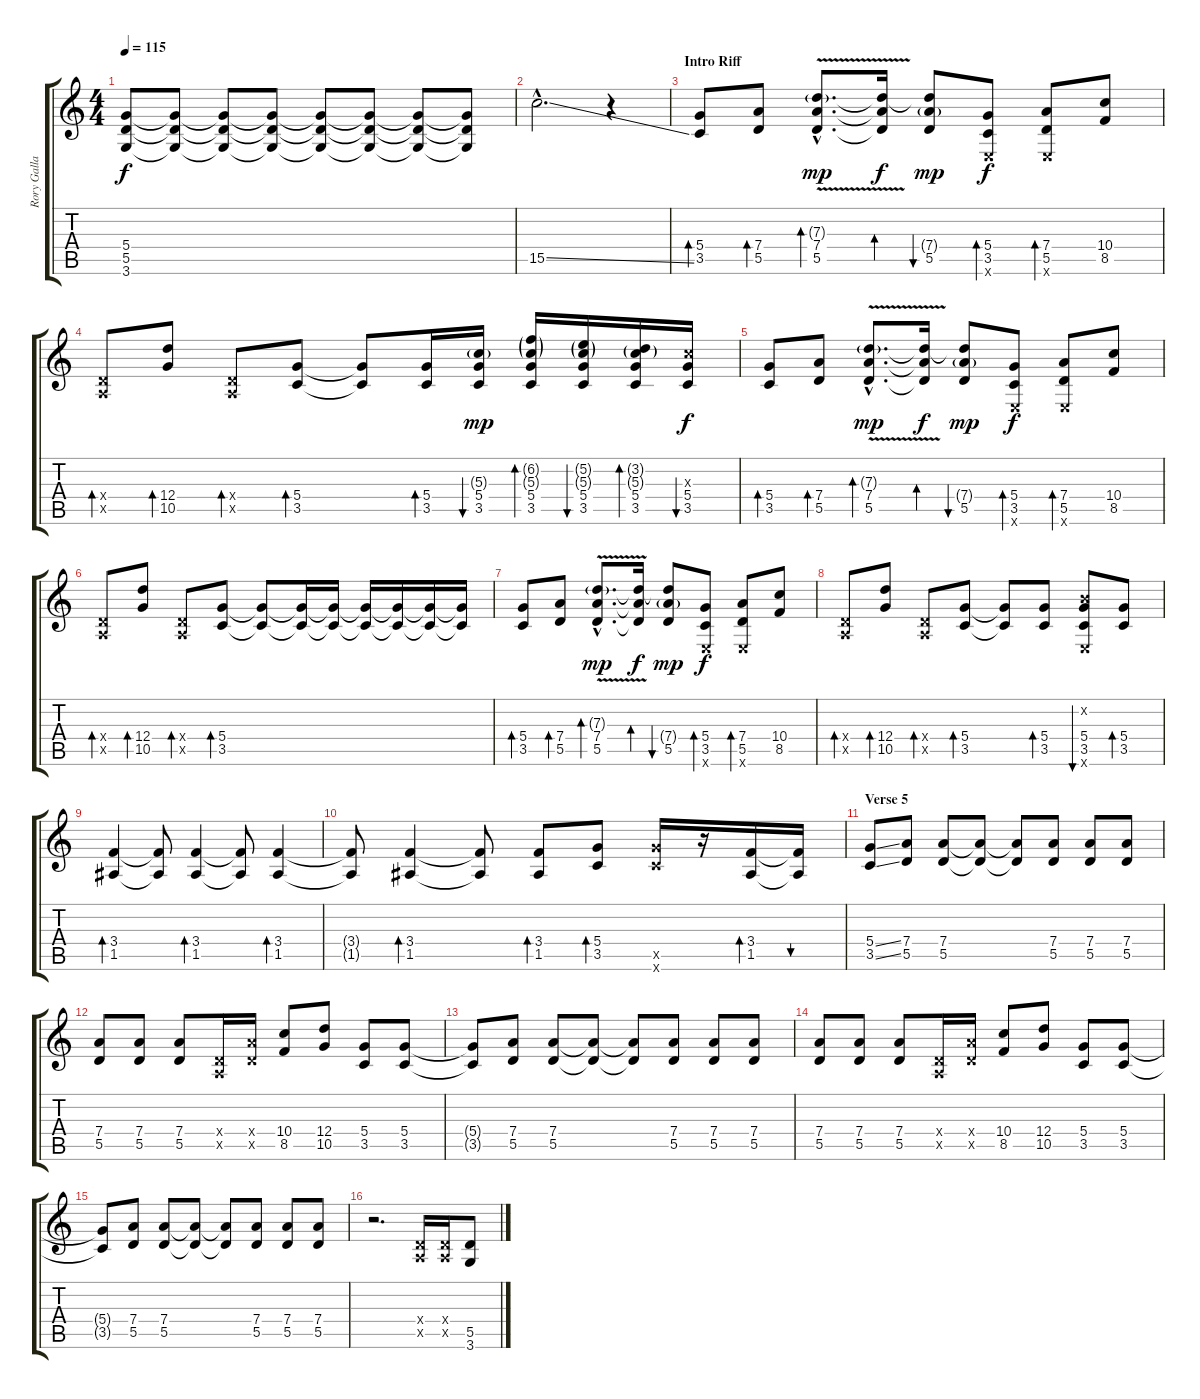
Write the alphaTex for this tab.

\track ("Rory Gallagher Rhythm 2" "Rory Galla") {instrument distortionguitar}
\staff {score tabs}
\tuning (E4 B3 G3 D3 A2 E2) {hide}
\ts (4 4)
\tempo 115
\clef g2
\ks c
(5.4{t} 5.5{t} 3.6{t}).8{dy f volume 8} (5.4{t} 5.5{t} 3.6{t}).8 (5.4{t} 5.5{t} 3.6{t}).8 (5.4{t} 5.5{t} 3.6{t}).8 (5.4{t} 5.5{t} 3.6{t}).8 (5.4{t} 5.5{t} 3.6{t}).8 (5.4{t} 5.5{t} 3.6{t}).8 (5.4{t} 5.5{t} 3.6{t}).8 |
15.5{ss hac}.2{d} r.4 |
\section ("" "Intro Riff")
(5.4 3.5).8{bd 120 volume 15} (7.4 5.5).8{bd 120} (7.3{v g hac} 7.4{hac} 5.5{hac}).8{d bd 120 dy mp} (7.3{t} 7.4{t} 5.5{t}).16{bd 120 dy f} (7.3{t} 7.4{g} 5.5).8{bu 120 dy mp} (5.4 3.5 0.6{x}).8{bd 120 dy f} (7.4 5.5 0.6{x}).8{bd 120} (10.4 8.5).8 |
(0.4{x} 0.5{x}).8{bd 120} (12.4 10.5).8{bd 120} (0.4{x} 0.5{x}).8{bd 120} (5.4 3.5).8{bd 120} (5.4{t} 3.5{t}).8 (5.4 3.5).16{bd 30} (5.3{g} 5.4 3.5).16{bu 30 dy mp} (6.2{g} 5.3{g} 5.4 3.5).16{bd 30} (5.2{g} 5.3{g} 5.4 3.5).16{bu 30} (3.2{g} 5.3{g} 5.4 3.5).16{bd 30} (5.3{x} 5.4 3.5).16{bu 30 dy f} |
(5.4 3.5).8{bd 120} (7.4 5.5).8{bd 120} (7.3{v g hac} 7.4{hac} 5.5{hac}).8{d bd 120 dy mp} (7.3{t} 7.4{t} 5.5{t}).16{bd 120 dy f} (7.3{t} 7.4{g} 5.5).8{bu 120 dy mp} (5.4 3.5 0.6{x}).8{bd 120 dy f} (7.4 5.5 0.6{x}).8{bd 120} (10.4 8.5).8 |
(0.4{x} 0.5{x}).8{bd 120} (12.4 10.5).8{bd 120} (0.4{x} 0.5{x}).8{bd 120} (5.4 3.5).8{bd 120} (5.4{t} 3.5{t}).8 (5.4{t} 3.5{t}).16 (5.4{t} 3.5{t}).16 (5.4{t} 3.5{t}).16 (5.4{t} 3.5{t}).16 (5.4{t} 3.5{t}).16 (5.4{t} 3.5{t}).16 |
(5.4 3.5).8{bd 120} (7.4 5.5).8{bd 120} (7.3{v g hac} 7.4{hac} 5.5{hac}).8{d bd 120 dy mp} (7.3{t} 7.4{t} 5.5{t}).16{bd 120 dy f} (7.3{t} 7.4{g} 5.5).8{bu 120 dy mp} (5.4 3.5 0.6{x}).8{bd 120 dy f} (7.4 5.5 0.6{x}).8{bd 120} (10.4 8.5).8 |
(0.4{x} 0.5{x}).8{bd 120} (12.4 10.5).8{bd 120} (0.4{x} 0.5{x}).8{bd 120} (5.4 3.5).8{bd 120} (5.4{t} 3.5{t}).8 (5.4 3.5).8{bd 30} (0.2{x} 5.4 3.5 0.6{x}).8{bu 30} (5.4 3.5).8{bd 30} |
(3.4 1.5).4{bd 120} (3.4{t} 1.5{t}).8 (3.4 1.5).4{bd 120} (3.4{t} 1.5{t}).8 (3.4 1.5).4{bd 120} |
(3.4{t} 1.5{t}).8 (3.4 1.5).4{bd 120} (3.4{t} 1.5{t}).8 (3.4 1.5).8{bd 120} (5.4 3.5).8{bd 120} (10.5{x} 8.6{x}).16 r.16 (3.4 1.5).16{bd 120} (3.4{t} 1.5{t}).16{bu 120} |
\section ("" "Verse 5")
(5.4{ss} 3.5{ss}).8{volume 13} (7.4 5.5).8 (7.4 5.5).8 (7.4{t} 5.5{t}).8 (7.4{t} 5.5{t}).8 (7.4 5.5).8 (7.4 5.5).8 (7.4 5.5).8 |
(7.4 5.5).8 (7.4 5.5).8 (7.4 5.5).8 (0.4{x} 0.5{x}).16 (7.4{x} 5.5{x}).16 (10.4 8.5).8 (12.4 10.5).8 (5.4 3.5).8 (5.4 3.5).8 |
(5.4{t} 3.5{t}).8 (7.4 5.5).8 (7.4 5.5).8 (7.4{t} 5.5{t}).8 (7.4{t} 5.5{t}).8 (7.4 5.5).8 (7.4 5.5).8 (7.4 5.5).8 |
(7.4 5.5).8 (7.4 5.5).8 (7.4 5.5).8 (0.4{x} 0.5{x}).16 (7.4{x} 5.5{x}).16 (10.4 8.5).8 (12.4 10.5).8 (5.4 3.5).8 (5.4 3.5).8 |
(5.4{t} 3.5{t}).8 (7.4 5.5).8 (7.4 5.5).8 (7.4{t} 5.5{t}).8 (7.4{t} 5.5{t}).8 (7.4 5.5).8 (7.4 5.5).8 (7.4 5.5).8 |
r.2{d} (0.4{x} 0.5{x}).16 (0.4{x} 0.5{x}).16 (5.5 3.6).8
